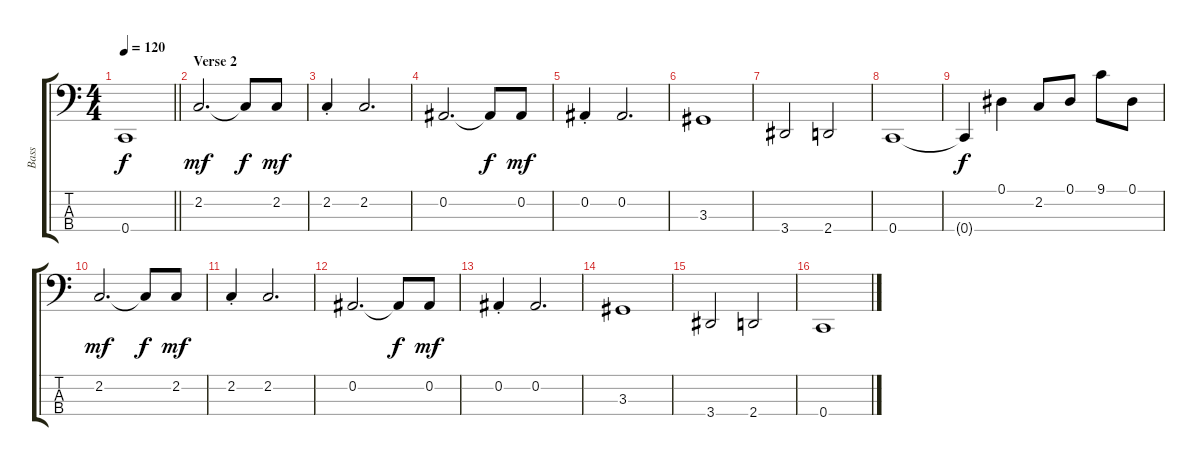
\track ("Bass" "Bass") {instrument electricbasspick}
\staff {score tabs}
\tuning (Eb2 Bb1 F1 C1) {hide}
\ts (4 4)
\tempo 120
\clef f4
\barLineRight lightlight
\ks c
0.4{t}.1{dy f} |
\section ("" "Verse 2")
2.2.2{d dy mf} 2.2{t}.8{dy f} 2.2.8{dy mf} |
2.2{st}.4 2.2.2{d} |
0.2.2{d} 0.2{t}.8{dy f} 0.2.8{dy mf} |
0.2{st}.4 0.2.2{d} |
3.3.1 |
3.4.2 2.4.2 |
0.4.1 |
0.4{t}.4{dy f} 0.1.4 2.2.8 0.1.8 9.1.8 0.1.8 |
2.2.2{d dy mf} 2.2{t}.8{dy f} 2.2.8{dy mf} |
2.2{st}.4 2.2.2{d} |
0.2.2{d} 0.2{t}.8{dy f} 0.2.8{dy mf} |
0.2{st}.4 0.2.2{d} |
3.3.1 |
3.4.2 2.4.2 |
0.4.1
